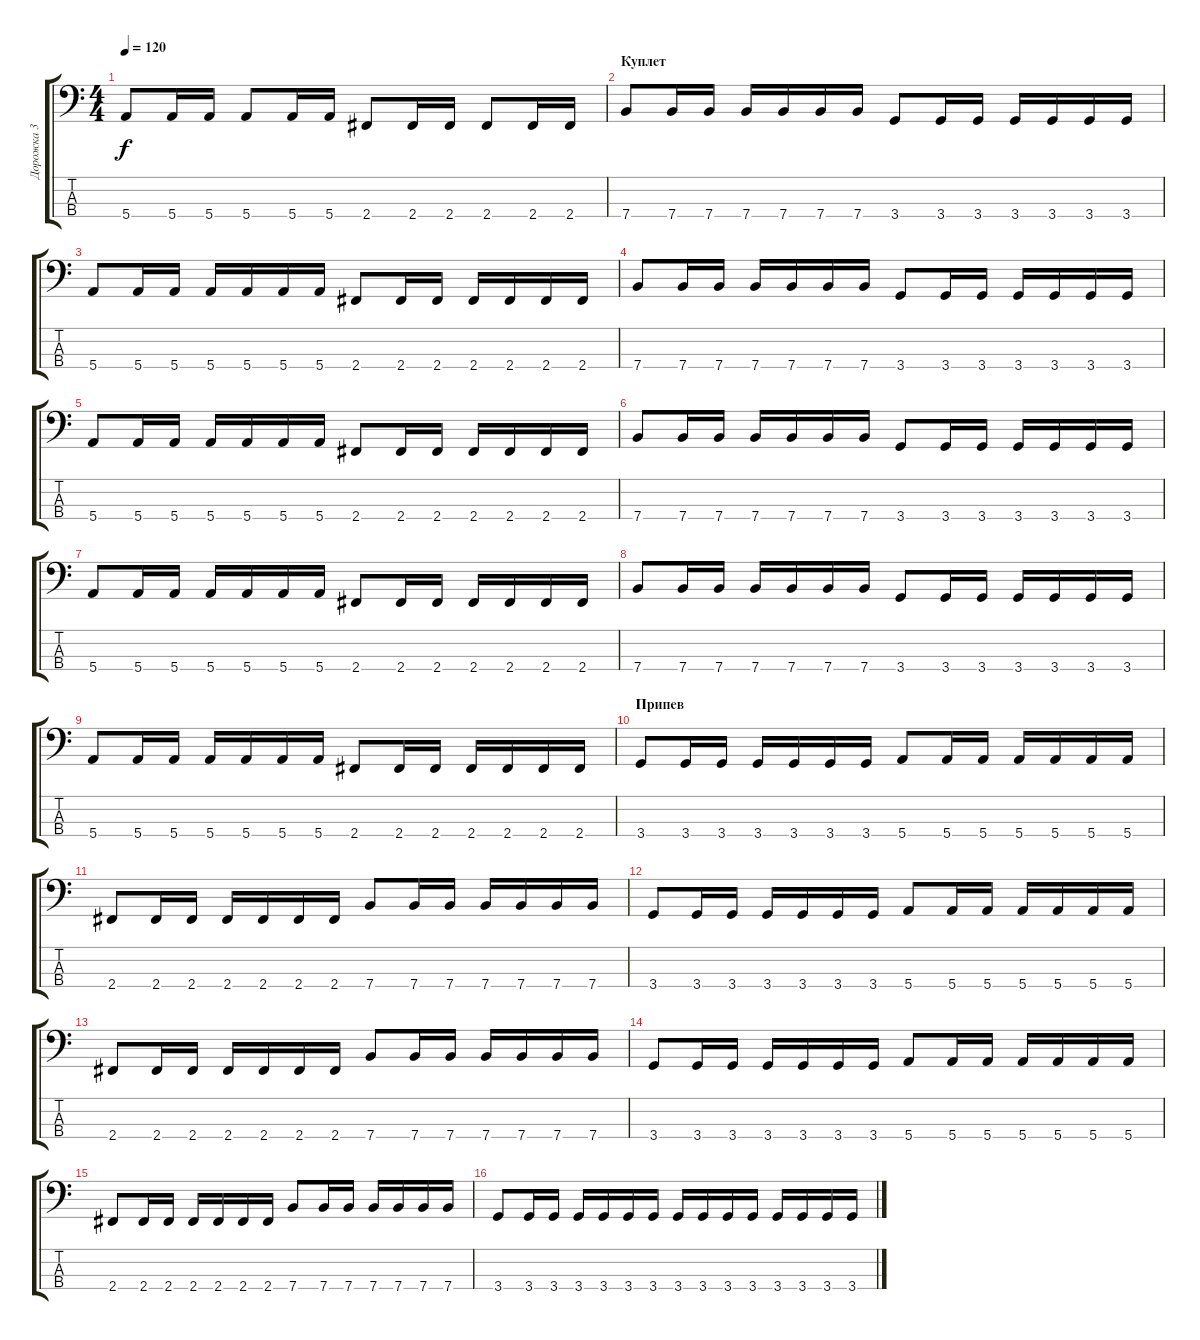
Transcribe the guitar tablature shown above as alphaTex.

\track ("Дорожка 3" "Дорожка 3") {instrument electricbassfinger}
\staff {score tabs}
\tuning (G2 D2 A1 E1) {hide}
\ts (4 4)
\tempo 120
\clef f4
\ks c
5.4.8{dy f} 5.4.16 5.4.16 5.4.8 5.4.16 5.4.16 2.4.8 2.4.16 2.4.16 2.4.8 2.4.16 2.4.16 |
\section ("" "Куплет")
7.4.8 7.4.16 7.4.16 7.4.16 7.4.16 7.4.16 7.4.16 3.4.8 3.4.16 3.4.16 3.4.16 3.4.16 3.4.16 3.4.16 |
5.4.8 5.4.16 5.4.16 5.4.16 5.4.16 5.4.16 5.4.16 2.4.8 2.4.16 2.4.16 2.4.16 2.4.16 2.4.16 2.4.16 |
7.4.8 7.4.16 7.4.16 7.4.16 7.4.16 7.4.16 7.4.16 3.4.8 3.4.16 3.4.16 3.4.16 3.4.16 3.4.16 3.4.16 |
5.4.8 5.4.16 5.4.16 5.4.16 5.4.16 5.4.16 5.4.16 2.4.8 2.4.16 2.4.16 2.4.16 2.4.16 2.4.16 2.4.16 |
7.4.8 7.4.16 7.4.16 7.4.16 7.4.16 7.4.16 7.4.16 3.4.8 3.4.16 3.4.16 3.4.16 3.4.16 3.4.16 3.4.16 |
5.4.8 5.4.16 5.4.16 5.4.16 5.4.16 5.4.16 5.4.16 2.4.8 2.4.16 2.4.16 2.4.16 2.4.16 2.4.16 2.4.16 |
7.4.8 7.4.16 7.4.16 7.4.16 7.4.16 7.4.16 7.4.16 3.4.8 3.4.16 3.4.16 3.4.16 3.4.16 3.4.16 3.4.16 |
5.4.8 5.4.16 5.4.16 5.4.16 5.4.16 5.4.16 5.4.16 2.4.8 2.4.16 2.4.16 2.4.16 2.4.16 2.4.16 2.4.16 |
\section ("" "Припев")
3.4.8 3.4.16 3.4.16 3.4.16 3.4.16 3.4.16 3.4.16 5.4.8 5.4.16 5.4.16 5.4.16 5.4.16 5.4.16 5.4.16 |
2.4.8 2.4.16 2.4.16 2.4.16 2.4.16 2.4.16 2.4.16 7.4.8 7.4.16 7.4.16 7.4.16 7.4.16 7.4.16 7.4.16 |
3.4.8 3.4.16 3.4.16 3.4.16 3.4.16 3.4.16 3.4.16 5.4.8 5.4.16 5.4.16 5.4.16 5.4.16 5.4.16 5.4.16 |
2.4.8 2.4.16 2.4.16 2.4.16 2.4.16 2.4.16 2.4.16 7.4.8 7.4.16 7.4.16 7.4.16 7.4.16 7.4.16 7.4.16 |
3.4.8 3.4.16 3.4.16 3.4.16 3.4.16 3.4.16 3.4.16 5.4.8 5.4.16 5.4.16 5.4.16 5.4.16 5.4.16 5.4.16 |
2.4.8 2.4.16 2.4.16 2.4.16 2.4.16 2.4.16 2.4.16 7.4.8 7.4.16 7.4.16 7.4.16 7.4.16 7.4.16 7.4.16 |
3.4.8 3.4.16 3.4.16 3.4.16 3.4.16 3.4.16 3.4.16 3.4.16 3.4.16 3.4.16 3.4.16 3.4.16 3.4.16 3.4.16 3.4.16
